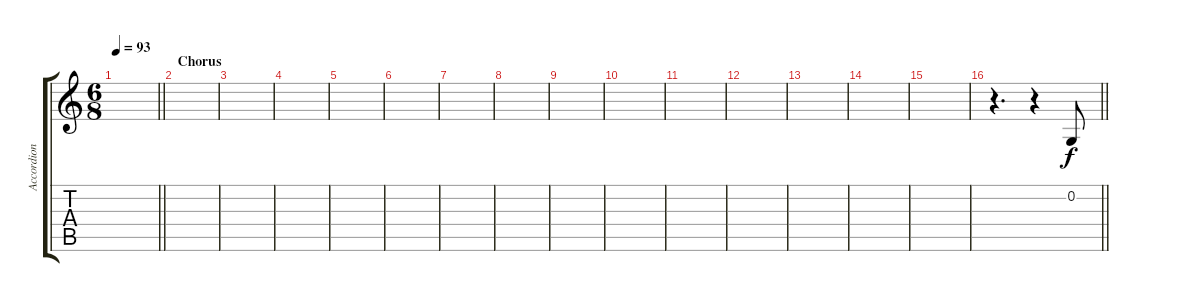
\track ("Accordion" "Accordion") {instrument accordion}
\staff {score tabs}
\tuning (C4 G3 Eb3 Bb2 F2 C2) {hide}
\ts (6 8)
\tempo 93
\clef g2
\barLineRight lightlight
\ks c
|
\section ("" "Chorus")
|
|
|
|
|
|
|
|
|
|
|
|
|
|
\barLineRight lightlight
r.4{d} r.4 0.2.8
